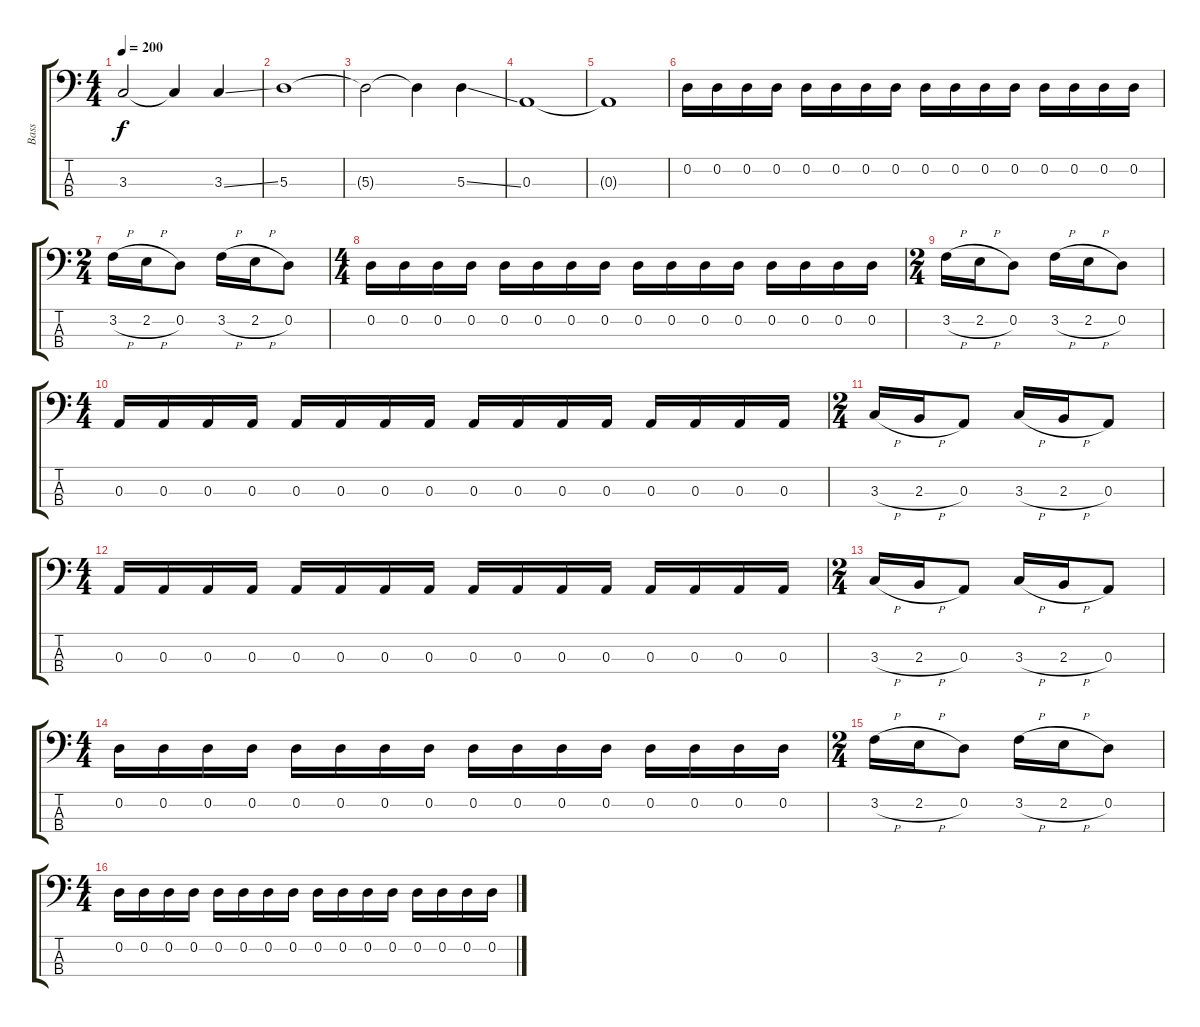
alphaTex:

\track ("Bass" "Bass") {instrument electricbasspick}
\staff {score tabs}
\tuning (G2 D2 A1 E1) {hide}
\ts (4 4)
\tempo 200
\clef f4
\ks c
3.3{t}.2{dy f} 3.3{t}.4 3.3{ss}.4 |
5.3.1 |
5.3{t}.2 5.3{t}.4 5.3{ss}.4 |
0.3.1 |
0.3{t}.1 |
0.2.16 0.2.16 0.2.16 0.2.16 0.2.16 0.2.16 0.2.16 0.2.16 0.2.16 0.2.16 0.2.16 0.2.16 0.2.16 0.2.16 0.2.16 0.2.16 |
\ts (2 4)
3.2{h}.16 2.2{h}.16 0.2.8 3.2{h}.16 2.2{h}.16 0.2.8 |
\ts (4 4)
0.2.16 0.2.16 0.2.16 0.2.16 0.2.16 0.2.16 0.2.16 0.2.16 0.2.16 0.2.16 0.2.16 0.2.16 0.2.16 0.2.16 0.2.16 0.2.16 |
\ts (2 4)
3.2{h}.16 2.2{h}.16 0.2.8 3.2{h}.16 2.2{h}.16 0.2.8 |
\ts (4 4)
0.3.16 0.3.16 0.3.16 0.3.16 0.3.16 0.3.16 0.3.16 0.3.16 0.3.16 0.3.16 0.3.16 0.3.16 0.3.16 0.3.16 0.3.16 0.3.16 |
\ts (2 4)
3.3{h}.16 2.3{h}.16 0.3.8 3.3{h}.16 2.3{h}.16 0.3.8 |
\ts (4 4)
0.3.16 0.3.16 0.3.16 0.3.16 0.3.16 0.3.16 0.3.16 0.3.16 0.3.16 0.3.16 0.3.16 0.3.16 0.3.16 0.3.16 0.3.16 0.3.16 |
\ts (2 4)
3.3{h}.16 2.3{h}.16 0.3.8 3.3{h}.16 2.3{h}.16 0.3.8 |
\ts (4 4)
0.2.16 0.2.16 0.2.16 0.2.16 0.2.16 0.2.16 0.2.16 0.2.16 0.2.16 0.2.16 0.2.16 0.2.16 0.2.16 0.2.16 0.2.16 0.2.16 |
\ts (2 4)
3.2{h}.16 2.2{h}.16 0.2.8 3.2{h}.16 2.2{h}.16 0.2.8 |
\ts (4 4)
0.2.16 0.2.16 0.2.16 0.2.16 0.2.16 0.2.16 0.2.16 0.2.16 0.2.16 0.2.16 0.2.16 0.2.16 0.2.16 0.2.16 0.2.16 0.2.16
